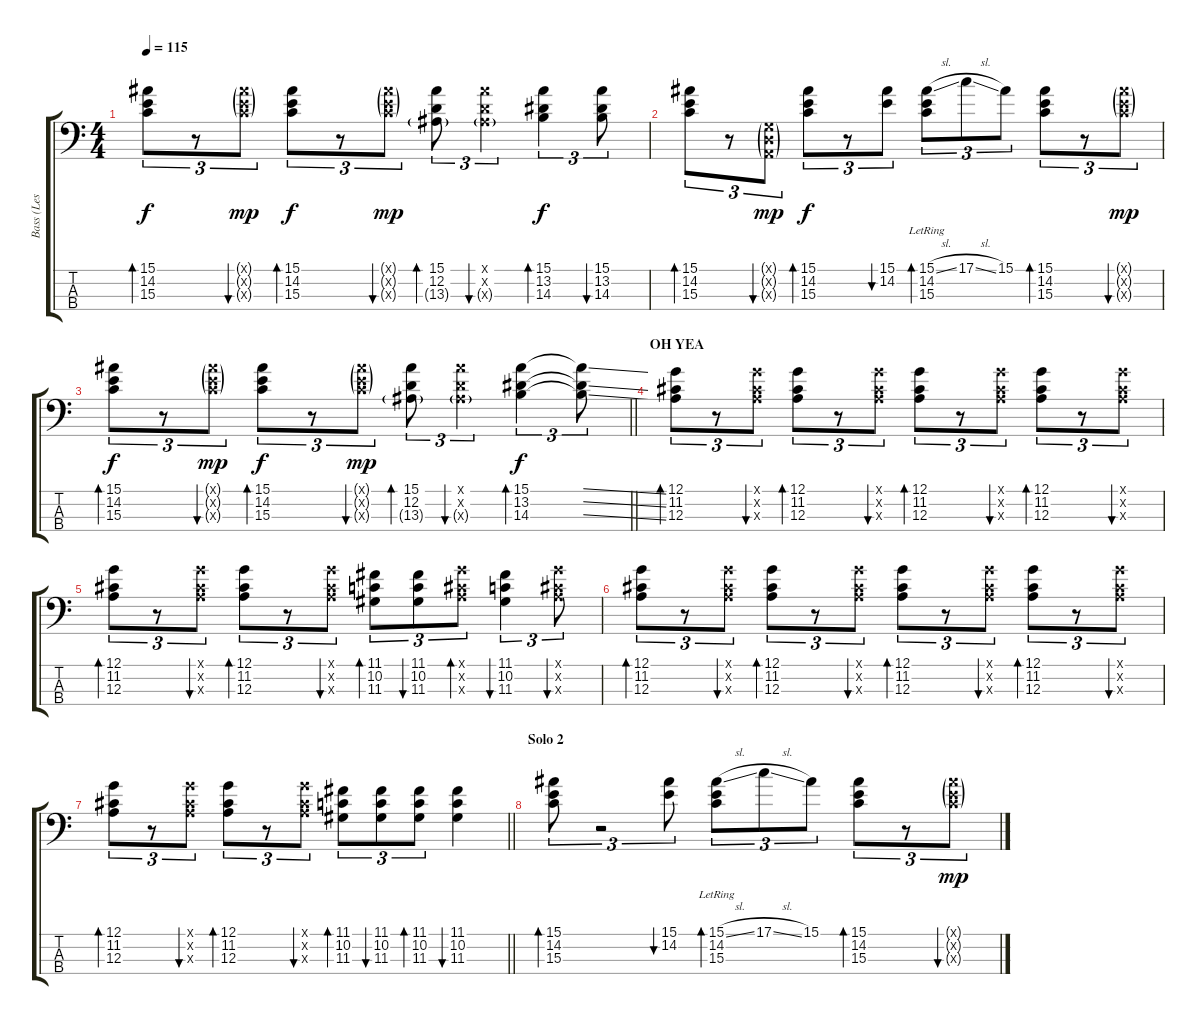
\track ("Bass (Les Claypool)" "Bass (Les ") {instrument electricbassfinger}
\staff {score tabs}
\tuning (G2 D2 A1 E1) {hide}
\ts (4 4)
\tempo 115
\clef f4
\ks c
(15.1 14.2 15.3).8{tu (3 2) bd 30 dy f} r.8{tu (3 2)} (15.1{g x} 14.2{g x} 15.3{g x}).8{tu (3 2) bu 30 dy mp} (15.1 14.2 15.3).8{tu (3 2) bd 30 dy f} r.8{tu (3 2)} (15.1{g x} 14.2{g x} 15.3{g x}).8{tu (3 2) bu 30 dy mp} (15.1 12.2 13.3{g}).8{tu (3 2) bd 30} (15.1{x} 12.2{x} 13.3{g x}).4{tu (3 2) bu 30} (15.1 13.2 14.3).4{tu (3 2) bd 30 dy f} (15.1 13.2 14.3).8{tu (3 2) bu 30} |
(15.1 14.2 15.3).8{tu (3 2) bd 30} r.8{tu (3 2)} (0.1{g x} 0.2{g x} 0.3{g x}).8{tu (3 2) bu 30 dy mp} (15.1 14.2 15.3).8{tu (3 2) bd 30 dy f} r.8{tu (3 2)} (15.1 14.2).8{tu (3 2) bu 30} (15.1{sl} 14.2{lr} 15.3{lr}).8{tu (3 2) bd 30} 17.1{sl}.8{tu (3 2)} 15.1.8{tu (3 2)} (15.1 14.2 15.3).8{tu (3 2) bd 30} r.8{tu (3 2)} (15.1{g x} 14.2{g x} 15.3{g x}).8{tu (3 2) bu 30 dy mp} |
\barLineRight lightlight
(15.1 14.2 15.3).8{tu (3 2) bd 30 dy f} r.8{tu (3 2)} (15.1{g x} 14.2{g x} 15.3{g x}).8{tu (3 2) bu 30 dy mp} (15.1 14.2 15.3).8{tu (3 2) bd 30 dy f} r.8{tu (3 2)} (15.1{g x} 14.2{g x} 15.3{g x}).8{tu (3 2) bu 30 dy mp} (15.1 12.2 13.3{g}).8{tu (3 2) bd 30} (15.1{x} 12.2{x} 13.3{g x}).4{tu (3 2) bu 30} (15.1 13.2 14.3).4{tu (3 2) bd 30 dy f} (15.1{ss t} 13.2{ss t} 14.3{ss t}).8{tu (3 2)} |
\section ("" "OH YEA")
(12.1 11.2 12.3).8{tu (3 2) bd 30} r.8{tu (3 2)} (12.1{x} 11.2{x} 12.3{x}).8{tu (3 2) bu 30} (12.1 11.2 12.3).8{tu (3 2) bd 30} r.8{tu (3 2)} (12.1{x} 11.2{x} 12.3{x}).8{tu (3 2) bu 30} (12.1 11.2 12.3).8{tu (3 2) bd 30} r.8{tu (3 2)} (12.1{x} 11.2{x} 12.3{x}).8{tu (3 2) bu 30} (12.1 11.2 12.3).8{tu (3 2) bd 30} r.8{tu (3 2)} (12.1{x} 11.2{x} 12.3{x}).8{tu (3 2) bu 30} |
(12.1 11.2 12.3).8{tu (3 2) bd 30} r.8{tu (3 2)} (12.1{x} 11.2{x} 12.3{x}).8{tu (3 2) bu 30} (12.1 11.2 12.3).8{tu (3 2) bd 30} r.8{tu (3 2)} (12.1{x} 11.2{x} 12.3{x}).8{tu (3 2) bu 30} (11.1 10.2 11.3).8{tu (3 2) bd 30} (11.1 10.2 11.3).8{tu (3 2) bu 30} (12.1{x} 11.2{x} 12.3{x}).8{tu (3 2) bd 30} (11.1 10.2 11.3).4{tu (3 2) bu 30} (12.1{x} 11.2{x} 12.3{x}).8{tu (3 2) bu 30} |
(12.1 11.2 12.3).8{tu (3 2) bd 30} r.8{tu (3 2)} (12.1{x} 11.2{x} 12.3{x}).8{tu (3 2) bu 30} (12.1 11.2 12.3).8{tu (3 2) bd 30} r.8{tu (3 2)} (12.1{x} 11.2{x} 12.3{x}).8{tu (3 2) bu 30} (12.1 11.2 12.3).8{tu (3 2) bd 30} r.8{tu (3 2)} (12.1{x} 11.2{x} 12.3{x}).8{tu (3 2) bu 30} (12.1 11.2 12.3).8{tu (3 2) bd 30} r.8{tu (3 2)} (12.1{x} 11.2{x} 12.3{x}).8{tu (3 2) bu 30} |
\barLineRight lightlight
(12.1 11.2 12.3).8{tu (3 2) bd 30} r.8{tu (3 2)} (12.1{x} 11.2{x} 12.3{x}).8{tu (3 2) bu 30} (12.1 11.2 12.3).8{tu (3 2) bd 30} r.8{tu (3 2)} (12.1{x} 11.2{x} 12.3{x}).8{tu (3 2) bu 30} (11.1 10.2 11.3).8{tu (3 2) bd 30} (11.1 10.2 11.3).8{tu (3 2) bu 30} (11.1 10.2 11.3).8{tu (3 2) bd 30} (11.1 10.2 11.3).4{bu 30} |
\section ("" "Solo 2")
(15.1 14.2 15.3).8{tu (3 2) bd 30} r.2{tu (3 2)} (15.1 14.2).8{tu (3 2) bu 30} (15.1{sl} 14.2{lr} 15.3{lr}).8{tu (3 2) bd 30} 17.1{sl}.8{tu (3 2)} 15.1.8{tu (3 2)} (15.1 14.2 15.3).8{tu (3 2) bd 30} r.8{tu (3 2)} (15.1{g x} 14.2{g x} 15.3{g x}).8{tu (3 2) bu 30 dy mp}
